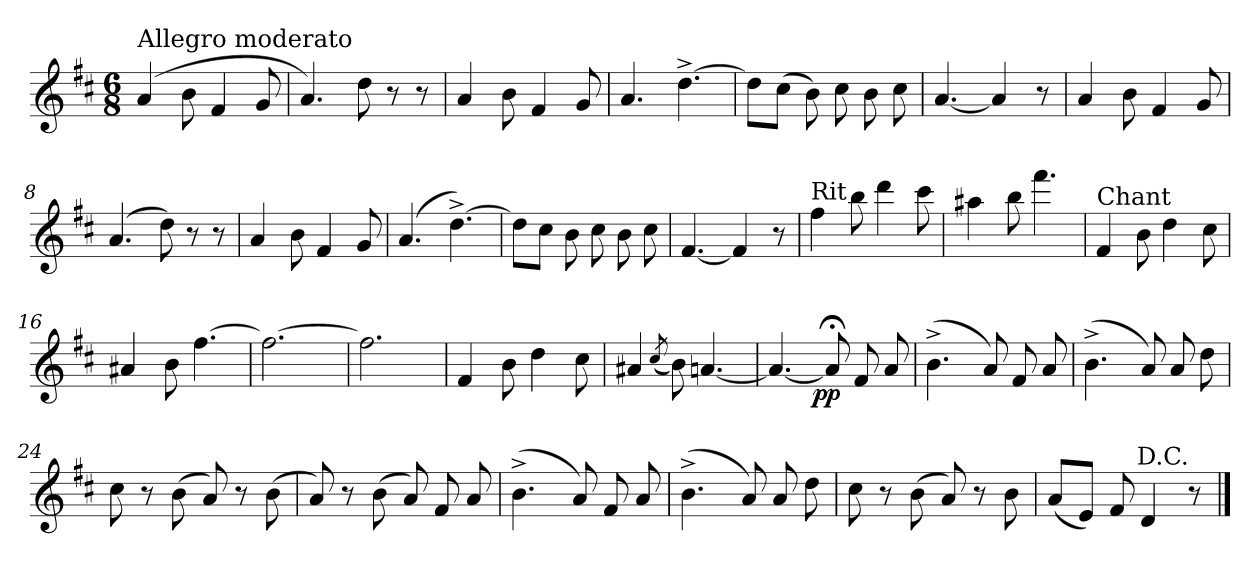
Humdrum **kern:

**kern	**dynam
*part1	*part1
*staff1	*staff1
*clefG2	*
*k[f#c#]	*
*D:	*
*M6/8	*
=1	=1
!LO:TX:a:t=Allegro moderato	!
(>4a/	.
8b\	.
4f#/	.
8g/	.
=2	=2
4.a/)	.
8dd\	.
8r	.
8r	.
=3	=3
4a/	.
8b\	.
4f#/	.
8g/	.
=4	=4
4.a/	.
[4.dd^>\	.
=5	=5
8dd\L]	.
(>8cc#\J	.
8b\)	.
8cc#\	.
8b\	.
8cc#\	.
=6	=6
[4.a/	.
4a/]	.
8r	.
!!LO:LB:g=z
=7	=7
4a/	.
8b\	.
4f#/	.
8g/	.
=8	=8
(>4.a/	.
8dd\)	.
8r	.
8r	.
=9	=9
4a/	.
8b\	.
4f#/	.
8g/	.
=10	=10
(>4.a/	.
[4.dd^>\)	.
=11	=11
8dd\L]	.
8cc#\J	.
8b\	.
8cc#\	.
8b\	.
8cc#\	.
=12	=12
[4.f#/	.
4f#/]	.
8r	.
=13	=13
!LO:TX:a:t=Rit	!
4ff#\	.
8bb\	.
4ddd\	.
8ccc#\	.
!!LO:LB:g=z
=14	=14
4aa#X\	.
8bb\	.
4.fff#\	.
=15	=15
!LO:TX:a:t=Chant	!
4f#/	.
8b\	.
4dd\	.
8cc#\	.
=16	=16
4a#X/	.
8b\	.
[4.ff#\	.
=17	=17
2.ff#\_	.
=18	=18
2.ff#\]	.
=19	=19
4f#/	.
8b\	.
4dd\	.
8cc#\	.
=20	=20
4a#X/	.
(<8qcc#/	.
8b\)	.
[4.an/	.
!!LO:LB:g=z
=21	=21
4.a/_	.
!	!LO:DY:b:cj
8a;</]	pp
8f#/	.
8a/	.
=22	=22
(>4.b^>\	.
8a/)	.
8f#/	.
8a/	.
=23	=23
(>4.b^>\	.
8a/)	.
8a/	.
8dd\	.
=24	=24
8cc#\	.
8r	.
(>8b\	.
8a/)	.
8r	.
(>8b\	.
=25	=25
8a/)	.
8r	.
(>8b\	.
8a/)	.
8f#/	.
8a/	.
=26	=26
(>4.b^>\	.
8a/)	.
8f#/	.
8a/	.
!!LO:LB:g=z
=27	=27
(>4.b^>\	.
8a/)	.
8a/	.
8dd\	.
=28	=28
8cc#\	.
8r	.
(>8b\	.
8a/)	.
8r	.
8b\	.
=29	=29
(<8a/L	.
8e/J)	.
8f#/	.
4d/	.
!LO:TX:a:rj:t=D.C.	!
8r	.
==	==
*-	*-
